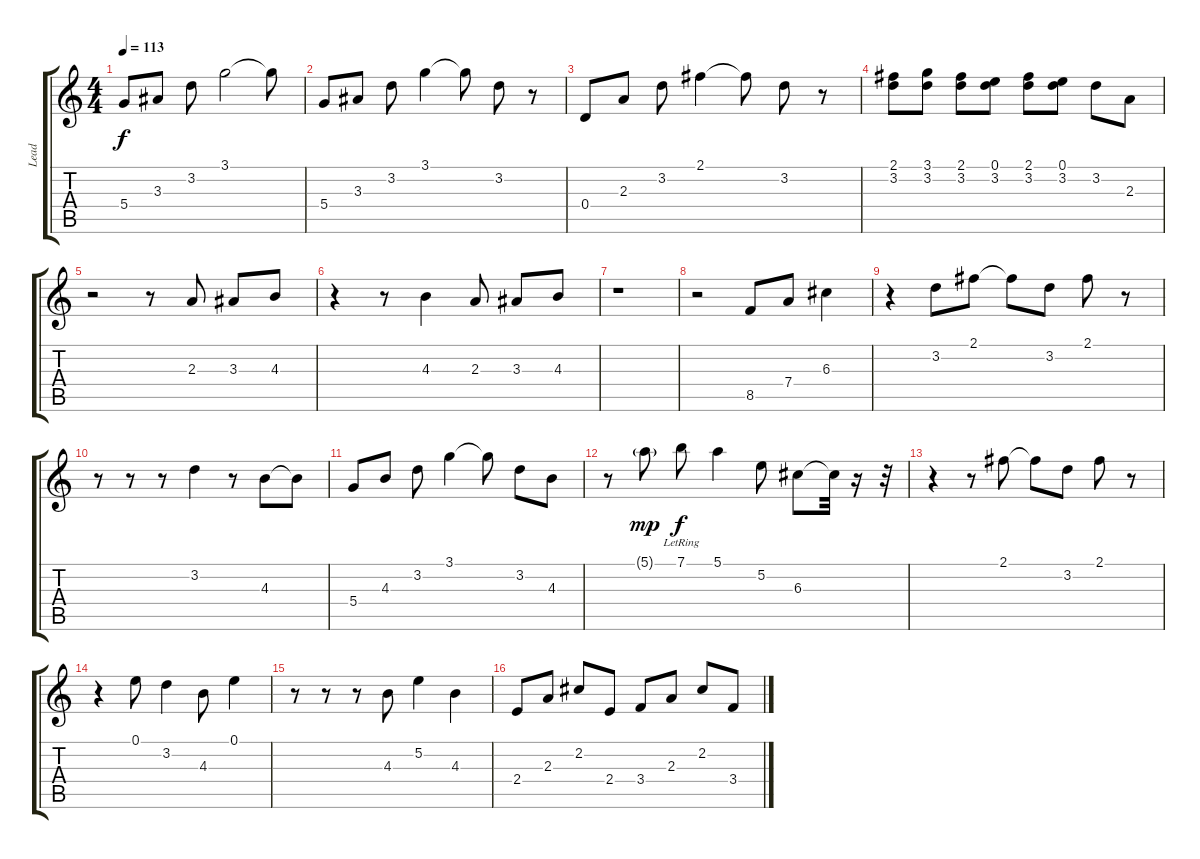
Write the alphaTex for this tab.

\track ("Lead " "Lead ") {instrument acousticguitarnylon}
\staff {score tabs}
\tuning (E4 B3 G3 D3 A2 E2) {hide}
\ts (4 4)
\tempo 113
\clef g2
\ks c
5.4.8{dy f} 3.3.8 3.2.8 3.1.2 3.1{t}.8 |
5.4.8 3.3.8 3.2.8 3.1.4 3.1{t}.8 3.2.8 r.8 |
0.4.8 2.3.8 3.2.8 2.1.4 2.1{t}.8 3.2.8 r.8 |
(2.1 3.2).8 (3.1 3.2).8 (2.1 3.2).8 (0.1 3.2).8 (2.1 3.2).8 (0.1 3.2).8 3.2.8 2.3.8 |
r.2 r.8 2.3.8 3.3.8 4.3.8 |
r.4 r.8 4.3.4 2.3.8 3.3.8 4.3.8 |
r.1 |
r.2 8.5.8 7.4.8 6.3.4 |
r.4 3.2.8 2.1.8 2.1{t}.8 3.2.8 2.1.8 r.8 |
r.8 r.8 r.8 3.2.4 r.8 4.3.8 4.3{t}.8 |
5.4.8 4.3.8 3.2.8 3.1.4 3.1{t}.8 3.2.8 4.3.8 |
r.8 5.1{g}.8{dy mp} 7.1{lr}.8{dy f} 5.1.4 5.2.8 6.3.8 6.3{t}.32 r.16 r.32 |
r.4 r.8 2.1.8 2.1{t}.8 3.2.8 2.1.8 r.8 |
r.4 0.1.8 3.2.4 4.3.8 0.1.4 |
r.8 r.8 r.8 4.3.8 5.2.4 4.3.4 |
2.4.8 2.3.8 2.2.8 2.4.8 3.4.8 2.3.8 2.2.8 3.4.8
